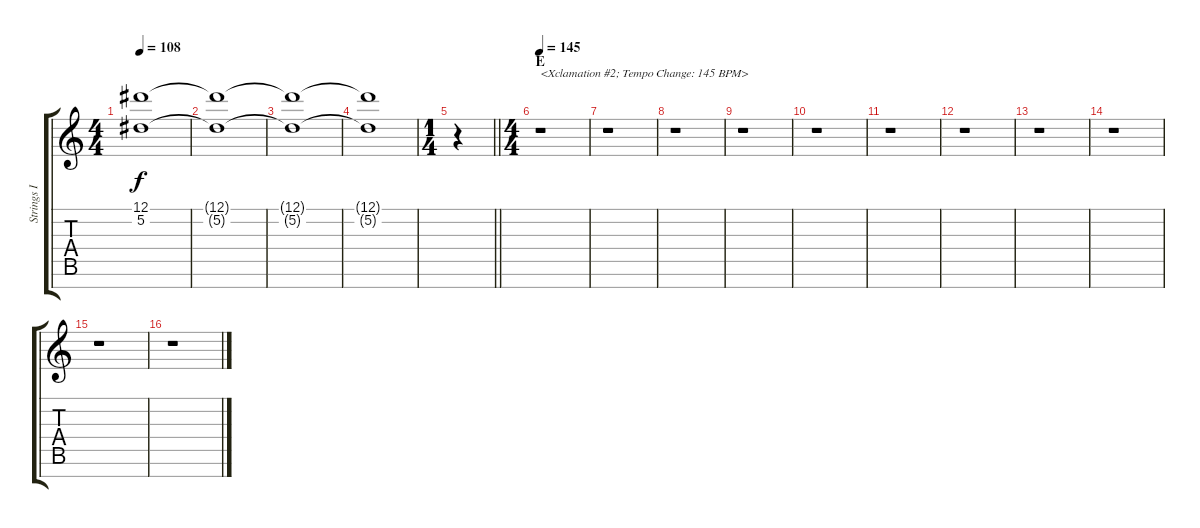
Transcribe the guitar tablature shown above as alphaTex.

\track ("Strings I" "Strings I") {instrument stringensemble1}
\staff {score tabs}
\tuning (Eb5 Bb4 Gb4 Db4 Ab3 Eb3 Bb2) {hide}
\ts (4 4)
\tempo 108
\clef g2
\ks c
(12.1 5.2).1{dy f} |
(12.1{t} 5.2{t}).1 |
(12.1{t} 5.2{t}).1 |
(12.1{t} 5.2{t}).1 |
\ts (1 4)
\barLineRight lightlight
r.4 |
\ts (4 4)
\section ("" "E")
\tempo 145
r.1{txt "<Xclamation #2; Tempo Change: 145 BPM>"} |
r.1 |
r.1 |
r.1 |
r.1 |
r.1 |
r.1 |
r.1 |
r.1 |
r.1 |
r.1
